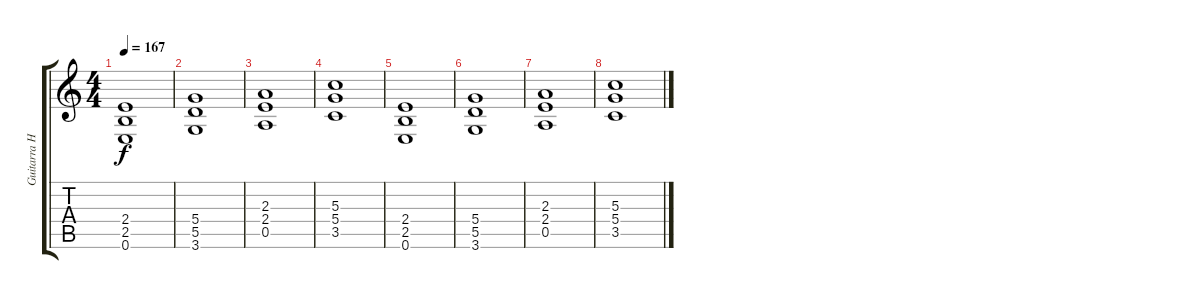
\track ("Guitarra Heavy" "Guitarra H") {instrument overdrivenguitar}
\staff {score tabs}
\tuning (E4 B3 G3 D3 A2 E2) {hide}
\ts (4 4)
\tempo 167
\clef g2
\ks c
(2.4 2.5 0.6).1{dy f} |
(5.4 5.5 3.6).1 |
(2.3 2.4 0.5).1 |
(5.3 5.4 3.5).1 |
(2.4 2.5 0.6).1 |
(5.4 5.5 3.6).1 |
(2.3 2.4 0.5).1 |
(5.3 5.4 3.5).1
